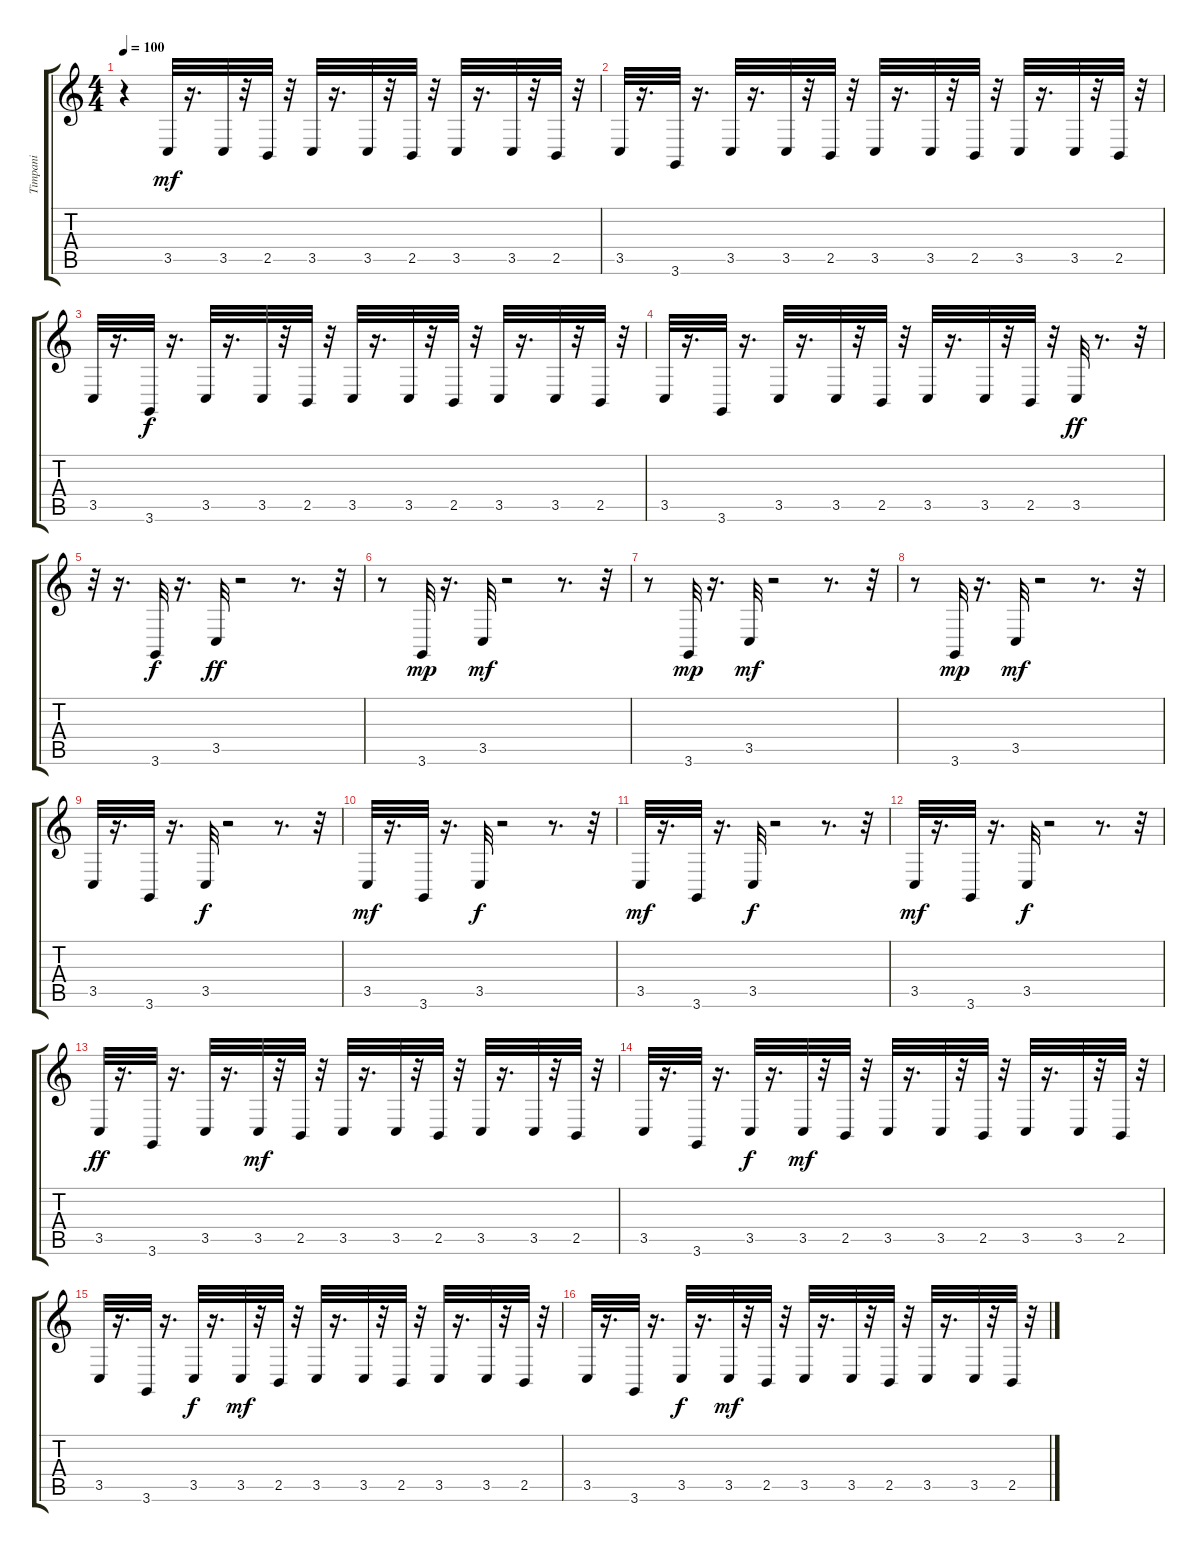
\track ("Timpani" "Timpani") {instrument timpani}
\staff {score tabs}
\tuning (E4 B3 G3 D3 A2 E2) {hide}
\ts (4 4)
\tempo 100
\clef g2
\ks c
r.4{dy mf instrument timpani} 3.5.32 r.16{d} 3.5.32 r.32 2.5.32 r.32 3.5.32 r.16{d} 3.5.32 r.32 2.5.32 r.32 3.5.32 r.16{d} 3.5.32 r.32 2.5.32 r.32 |
3.5.32 r.16{d} 3.6.32 r.16{d} 3.5.32 r.16{d} 3.5.32 r.32 2.5.32 r.32 3.5.32 r.16{d} 3.5.32 r.32 2.5.32 r.32 3.5.32 r.16{d} 3.5.32 r.32 2.5.32 r.32 |
3.5.32 r.16{d} 3.6.32{dy f} r.16{d} 3.5.32 r.16{d} 3.5.32 r.32 2.5.32 r.32 3.5.32 r.16{d} 3.5.32 r.32 2.5.32 r.32 3.5.32 r.16{d} 3.5.32 r.32 2.5.32 r.32 |
3.5.32 r.16{d} 3.6.32 r.16{d} 3.5.32 r.16{d} 3.5.32 r.32 2.5.32 r.32 3.5.32 r.16{d} 3.5.32 r.32 2.5.32 r.32 3.5.32{dy ff} r.8{d} r.32 |
r.32 r.16{d} 3.6.32{dy f} r.16{d} 3.5.32{dy ff} r.2 r.8{d} r.32 |
r.8 3.6.32{dy mp} r.16{d} 3.5.32{dy mf} r.2 r.8{d} r.32 |
r.8 3.6.32{dy mp} r.16{d} 3.5.32{dy mf} r.2 r.8{d} r.32 |
r.8 3.6.32{dy mp} r.16{d} 3.5.32{dy mf} r.2 r.8{d} r.32 |
3.5.32 r.16{d} 3.6.32 r.16{d} 3.5.32{dy f} r.2 r.8{d} r.32 |
3.5.32{dy mf} r.16{d} 3.6.32 r.16{d} 3.5.32{dy f} r.2 r.8{d} r.32 |
3.5.32{dy mf} r.16{d} 3.6.32 r.16{d} 3.5.32{dy f} r.2 r.8{d} r.32 |
3.5.32{dy mf} r.16{d} 3.6.32 r.16{d} 3.5.32{dy f} r.2 r.8{d} r.32 |
3.5.32{dy ff} r.16{d} 3.6.32 r.16{d} 3.5.32 r.16{d} 3.5.32{dy mf} r.32 2.5.32 r.32 3.5.32 r.16{d} 3.5.32 r.32 2.5.32 r.32 3.5.32 r.16{d} 3.5.32 r.32 2.5.32 r.32 |
3.5.32 r.16{d} 3.6.32 r.16{d} 3.5.32{dy f} r.16{d} 3.5.32{dy mf} r.32 2.5.32 r.32 3.5.32 r.16{d} 3.5.32 r.32 2.5.32 r.32 3.5.32 r.16{d} 3.5.32 r.32 2.5.32 r.32 |
3.5.32 r.16{d} 3.6.32 r.16{d} 3.5.32{dy f} r.16{d} 3.5.32{dy mf} r.32 2.5.32 r.32 3.5.32 r.16{d} 3.5.32 r.32 2.5.32 r.32 3.5.32 r.16{d} 3.5.32 r.32 2.5.32 r.32 |
3.5.32 r.16{d} 3.6.32 r.16{d} 3.5.32{dy f} r.16{d} 3.5.32{dy mf} r.32 2.5.32 r.32 3.5.32 r.16{d} 3.5.32 r.32 2.5.32 r.32 3.5.32 r.16{d} 3.5.32 r.32 2.5.32 r.32
